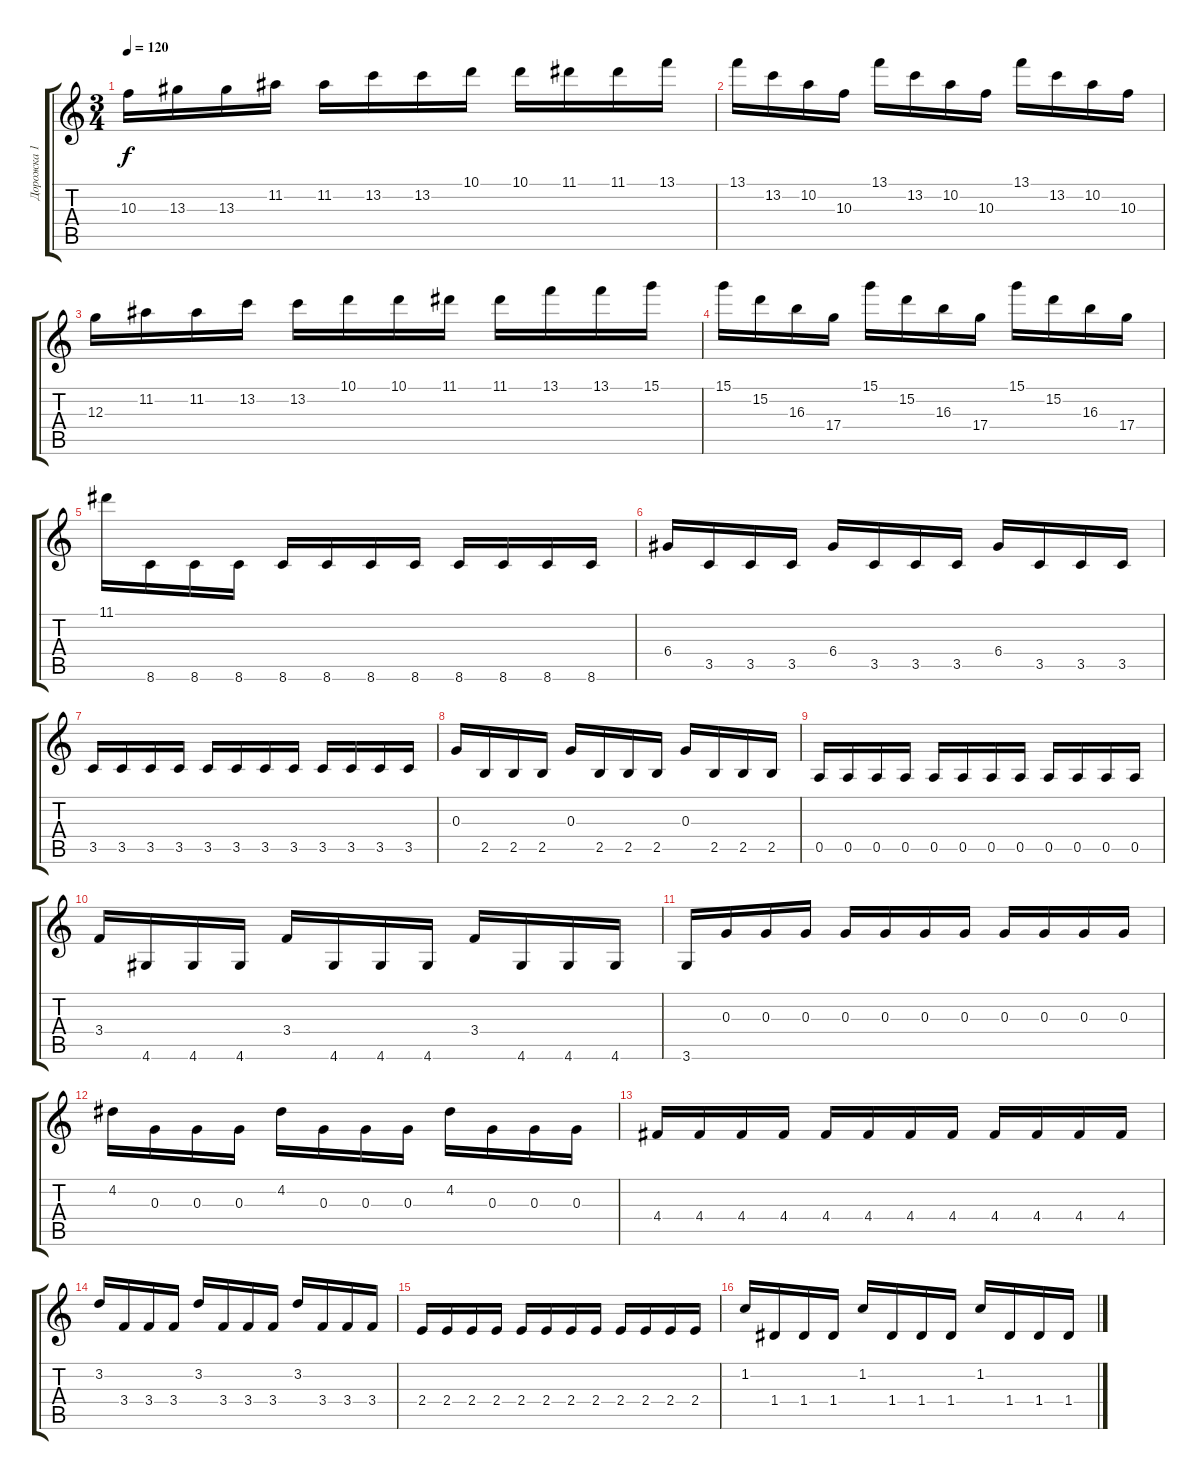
\track ("Дорожка 1" "Дорожка 1") {instrument overdrivenguitar}
\staff {score tabs}
\tuning (E4 B3 G3 D3 A2 E2) {hide}
\ts (3 4)
\tempo 120
\clef g2
\ks c
10.3.16{dy f} 13.3.16 13.3.16 11.2.16 11.2.16 13.2.16 13.2.16 10.1.16 10.1.16 11.1.16 11.1.16 13.1.16 |
13.1.16 13.2.16 10.2.16 10.3.16 13.1.16 13.2.16 10.2.16 10.3.16 13.1.16 13.2.16 10.2.16 10.3.16 |
12.3.16 11.2.16 11.2.16 13.2.16 13.2.16 10.1.16 10.1.16 11.1.16 11.1.16 13.1.16 13.1.16 15.1.16 |
15.1.16 15.2.16 16.3.16 17.4.16 15.1.16 15.2.16 16.3.16 17.4.16 15.1.16 15.2.16 16.3.16 17.4.16 |
11.1.16 8.6.16 8.6.16 8.6.16 8.6.16 8.6.16 8.6.16 8.6.16 8.6.16 8.6.16 8.6.16 8.6.16 |
6.4.16 3.5.16 3.5.16 3.5.16 6.4.16 3.5.16 3.5.16 3.5.16 6.4.16 3.5.16 3.5.16 3.5.16 |
3.5.16 3.5.16 3.5.16 3.5.16 3.5.16 3.5.16 3.5.16 3.5.16 3.5.16 3.5.16 3.5.16 3.5.16 |
0.3.16 2.5.16 2.5.16 2.5.16 0.3.16 2.5.16 2.5.16 2.5.16 0.3.16 2.5.16 2.5.16 2.5.16 |
0.5.16 0.5.16 0.5.16 0.5.16 0.5.16 0.5.16 0.5.16 0.5.16 0.5.16 0.5.16 0.5.16 0.5.16 |
3.4.16 4.6.16 4.6.16 4.6.16 3.4.16 4.6.16 4.6.16 4.6.16 3.4.16 4.6.16 4.6.16 4.6.16 |
3.6.16 0.3.16 0.3.16 0.3.16 0.3.16 0.3.16 0.3.16 0.3.16 0.3.16 0.3.16 0.3.16 0.3.16 |
4.2.16 0.3.16 0.3.16 0.3.16 4.2.16 0.3.16 0.3.16 0.3.16 4.2.16 0.3.16 0.3.16 0.3.16 |
4.4.16 4.4.16 4.4.16 4.4.16 4.4.16 4.4.16 4.4.16 4.4.16 4.4.16 4.4.16 4.4.16 4.4.16 |
3.2.16 3.4.16 3.4.16 3.4.16 3.2.16 3.4.16 3.4.16 3.4.16 3.2.16 3.4.16 3.4.16 3.4.16 |
2.4.16 2.4.16 2.4.16 2.4.16 2.4.16 2.4.16 2.4.16 2.4.16 2.4.16 2.4.16 2.4.16 2.4.16 |
1.2.16 1.4.16 1.4.16 1.4.16 1.2.16 1.4.16 1.4.16 1.4.16 1.2.16 1.4.16 1.4.16 1.4.16
